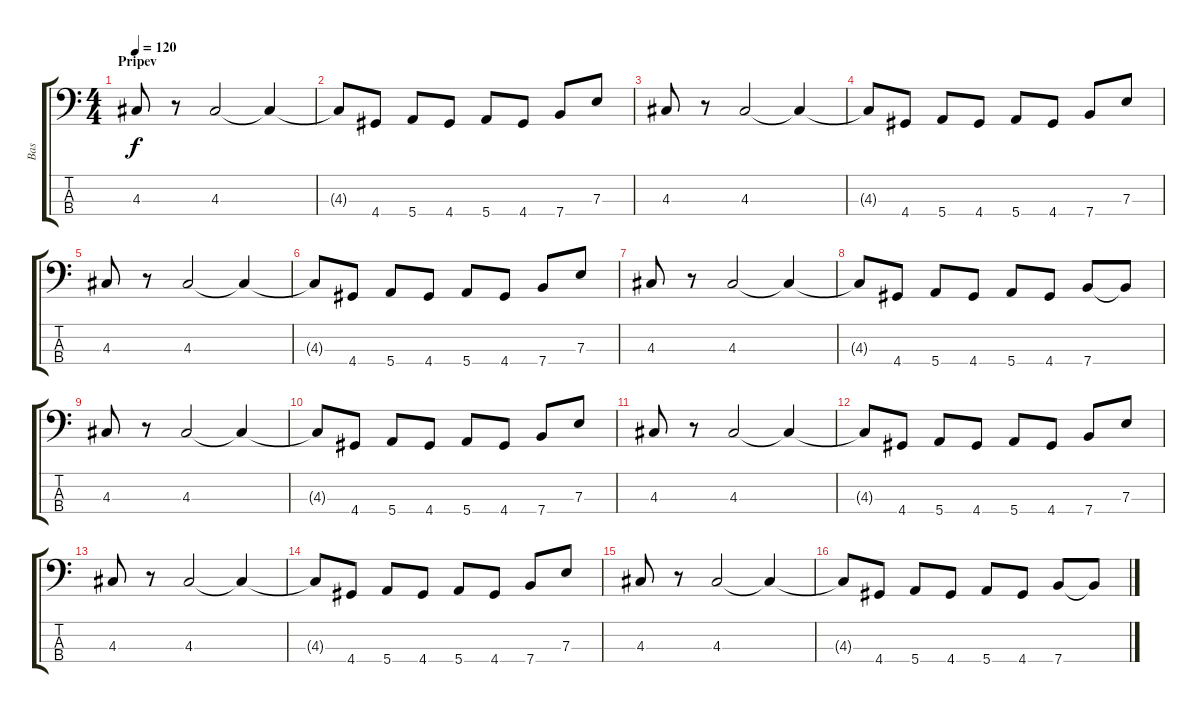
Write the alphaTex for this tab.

\track ("Bas" "Bas") {instrument acousticbass}
\staff {score tabs}
\tuning (G2 D2 A1 E1) {hide}
\ts (4 4)
\section ("" "Pripev")
\tempo 120
\clef f4
\ks c
4.3.8{dy f} r.8 4.3.2 4.3{t}.4 |
4.3{t}.8 4.4.8 5.4.8 4.4.8 5.4.8 4.4.8 7.4.8 7.3.8 |
4.3.8 r.8 4.3.2 4.3{t}.4 |
4.3{t}.8 4.4.8 5.4.8 4.4.8 5.4.8 4.4.8 7.4.8 7.3.8 |
4.3.8 r.8 4.3.2 4.3{t}.4 |
4.3{t}.8 4.4.8 5.4.8 4.4.8 5.4.8 4.4.8 7.4.8 7.3.8 |
4.3.8 r.8 4.3.2 4.3{t}.4 |
4.3{t}.8 4.4.8 5.4.8 4.4.8 5.4.8 4.4.8 7.4.8 7.4{t}.8 |
4.3.8 r.8 4.3.2 4.3{t}.4 |
4.3{t}.8 4.4.8 5.4.8 4.4.8 5.4.8 4.4.8 7.4.8 7.3.8 |
4.3.8 r.8 4.3.2 4.3{t}.4 |
4.3{t}.8 4.4.8 5.4.8 4.4.8 5.4.8 4.4.8 7.4.8 7.3.8 |
4.3.8 r.8 4.3.2 4.3{t}.4 |
4.3{t}.8 4.4.8 5.4.8 4.4.8 5.4.8 4.4.8 7.4.8 7.3.8 |
4.3.8 r.8 4.3.2 4.3{t}.4 |
4.3{t}.8 4.4.8 5.4.8 4.4.8 5.4.8 4.4.8 7.4.8 7.4{t}.8
